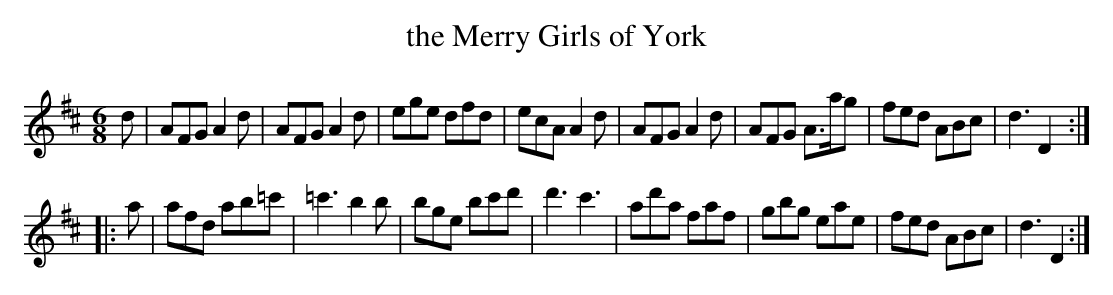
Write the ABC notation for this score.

X:1
T:the Merry Girls of York
M:6/8
K:D
d|\
AFG A2d| AFG A2d| ege dfd| ecA A2d|\
AFG A2d| AFG A>ag| fed ABc| d3 D2:|
|:a|\
afd ab=c'| =c'3 b2b| bge bc'd'| d'3 c'3|\
ad'a faf| gbg eae| fed ABc| d3 D2:|
